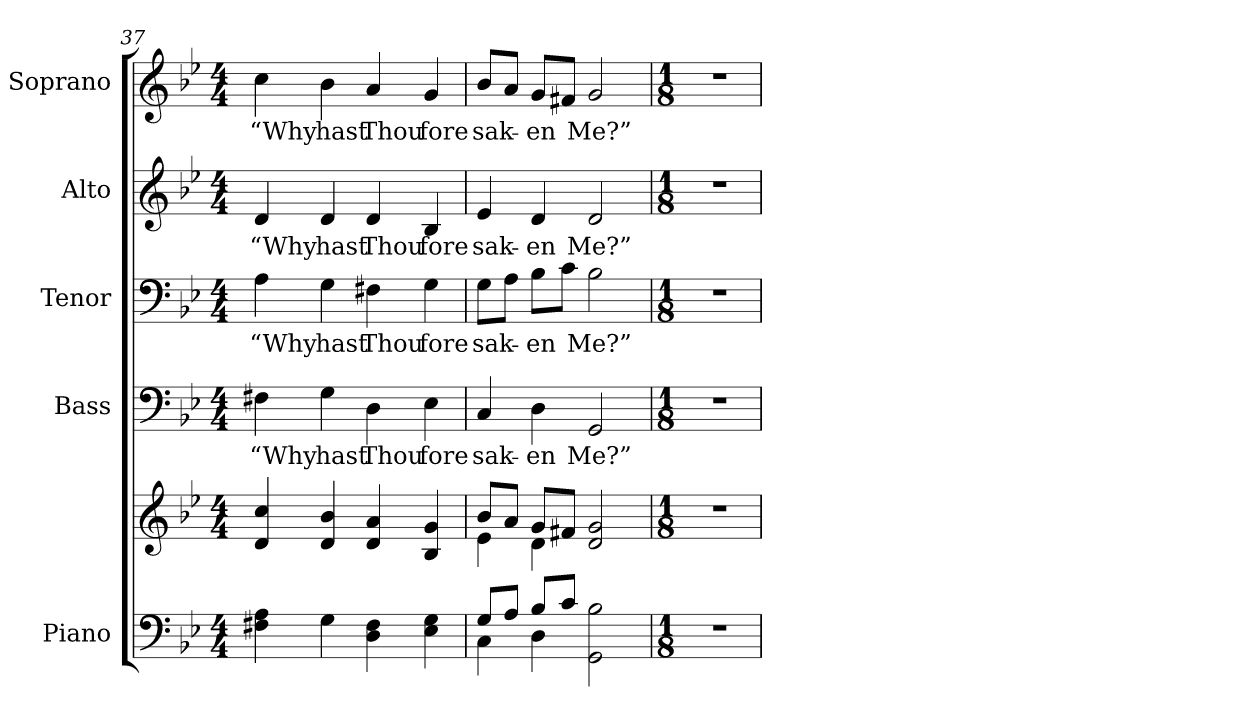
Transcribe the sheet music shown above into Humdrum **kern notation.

**kern	**kern	**kern	**text	**kern	**text	**kern	**text	**kern	**text
*part5	*part5	*part4	*part4	*part3	*part3	*part2	*part2	*part1	*part1
*staff6	*staff5	*staff4	*staff4	*staff3	*staff3	*staff2	*staff2	*staff1	*staff1
*I"Piano	*	*I"Bass	*	*I"Tenor	*	*I"Alto	*	*I"Soprano	*
*I'Pno.	*	*I'B.	*	*I'T.	*	*I'A.	*	*I'S.	*
!!LO:PB:g=z
*clefF4	*clefG2	*clefF4	*	*clefF4	*	*clefG2	*	*clefG2	*
*k[b-e-]	*k[b-e-]	*k[b-e-]	*	*k[b-e-]	*	*k[b-e-]	*	*k[b-e-]	*
*B-:	*B-:	*B-:	*	*B-:	*	*B-:	*	*B-:	*
*M4/4	*M4/4	*M4/4	*	*M4/4	*	*M4/4	*	*M4/4	*
=37	=37	=37	=37	=37	=37	=37	=37	=37	=37
!	!	!	!LO:LY:b:color=#000000	!	!	!	!	!	!
!	!	!	!	!	!LO:LY:b:color=#000000	!	!	!	!
!	!	!	!	!	!	!	!LO:LY:b:color=#000000	!	!
!	!	!	!	!	!	!	!	!	!LO:LY:b:color=#000000
4F#Xi\ 4Ai	4di/ 4cci	4F#Xi\	“Why	4Ai\	“Why	4di/	“Why	4cci\	“Why
!	!	!	!LO:LY:b:color=#000000	!	!	!	!	!	!
!	!	!	!	!	!LO:LY:b:color=#000000	!	!	!	!
!	!	!	!	!	!	!	!LO:LY:b:color=#000000	!	!
!	!	!	!	!	!	!	!	!	!LO:LY:b:color=#000000
4Gi\	4di/ 4b-i	4Gi\	hast	4Gi\	hast	4di/	hast	4b-i\	hast
!	!	!	!LO:LY:b:color=#000000	!	!	!	!	!	!
!	!	!	!	!	!LO:LY:b:color=#000000	!	!	!	!
!	!	!	!	!	!	!	!LO:LY:b:color=#000000	!	!
!	!	!	!	!	!	!	!	!	!LO:LY:b:color=#000000
4Di\ 4F#i	4di/ 4ai	4Di\	Thou	4F#Xi\	Thou	4di/	Thou	4ai/	Thou
!	!	!	!LO:LY:b:color=#000000	!	!	!	!	!	!
!	!	!	!	!	!LO:LY:b:color=#000000	!	!	!	!
!	!	!	!	!	!	!	!LO:LY:b:color=#000000	!	!
!	!	!	!	!	!	!	!	!	!LO:LY:b:color=#000000
4E-i\ 4Gi	4B-i/ 4gi	4E-i\	fore	4Gi\	fore	4B-i/	fore	4gi/	fore
=38	=38	=38	=38	=38	=38	=38	=38	=38	=38
*^	*^	*	*	*	*	*	*	*	*
!	!	!	!	!	!LO:LY:b:color=#000000	!	!	!	!	!	!
!	!	!	!	!	!	!	!LO:LY:b:color=#000000	!	!	!	!
!	!	!	!	!	!	!	!	!	!LO:LY:b:color=#000000	!	!
!	!	!	!	!	!	!	!	!	!	!	!LO:LY:b:color=#000000
8Gi/L	4Ci\	8b-i/L	4e-i\	4Ci/	sak-	8Gi\L	sak-	4e-i/	sak-	8b-i/L	sak-
8Ai/J	.	8ai/J	.	.	.	8Ai\J	.	.	.	8ai/J	.
!	!	!	!	!	!LO:LY:b:color=#000000	!	!	!	!	!	!
!	!	!	!	!	!	!	!LO:LY:b:color=#000000	!	!	!	!
!	!	!	!	!	!	!	!	!	!LO:LY:b:color=#000000	!	!
!	!	!	!	!	!	!	!	!	!	!	!LO:LY:b:color=#000000
8B-i/L	4Di\	8gi/L	4di\	4Di\	-en	8B-i\L	-en	4di/	-en	8gi/L	-en
8ci/J	.	8f#Xi/J	.	.	.	8ci\J	.	.	.	8f#Xi/J	.
!	!	!	!	!	!LO:LY:b:color=#000000	!	!	!	!	!	!
!	!	!	!	!	!	!	!LO:LY:b:color=#000000	!	!	!	!
!	!	!	!	!	!	!	!	!	!LO:LY:b:color=#000000	!	!
!	!	!	!	!	!	!	!	!	!	!	!LO:LY:b:color=#000000
2GGi\ 2B-i	2ryy	2di/ 2gi	2ryy	2GGi/	Me?”	2B-i\	Me?”	2di/	Me?”	2gi/	Me?”
*v	*v	*	*	*	*	*	*	*	*	*	*
*	*v	*v	*	*	*	*	*	*	*	*
!!LO:PB:g=z
=39	=39	=39	=39	=39	=39	=39	=39	=39	=39
*M1/8	*M1/8	*M1/8	*	*M1/8	*	*M1/8	*	*M1/8	*
*^	*^	*	*	*	*	*	*	*	*
!LO:N:vis=1	!	!LO:N:vis=1	!	!LO:N:vis=1	!	!LO:N:vis=1	!	!LO:N:vis=1	!	!LO:N:vis=1	!
*v	*v	*	*	*	*	*	*	*	*	*	*
*	*v	*v	*	*	*	*	*	*	*	*
8r	8r	8r	.	8r	.	8r	.	8r	.
=	=	=	=	=	=	=	=	=	=
*-	*-	*-	*-	*-	*-	*-	*-	*-	*-
